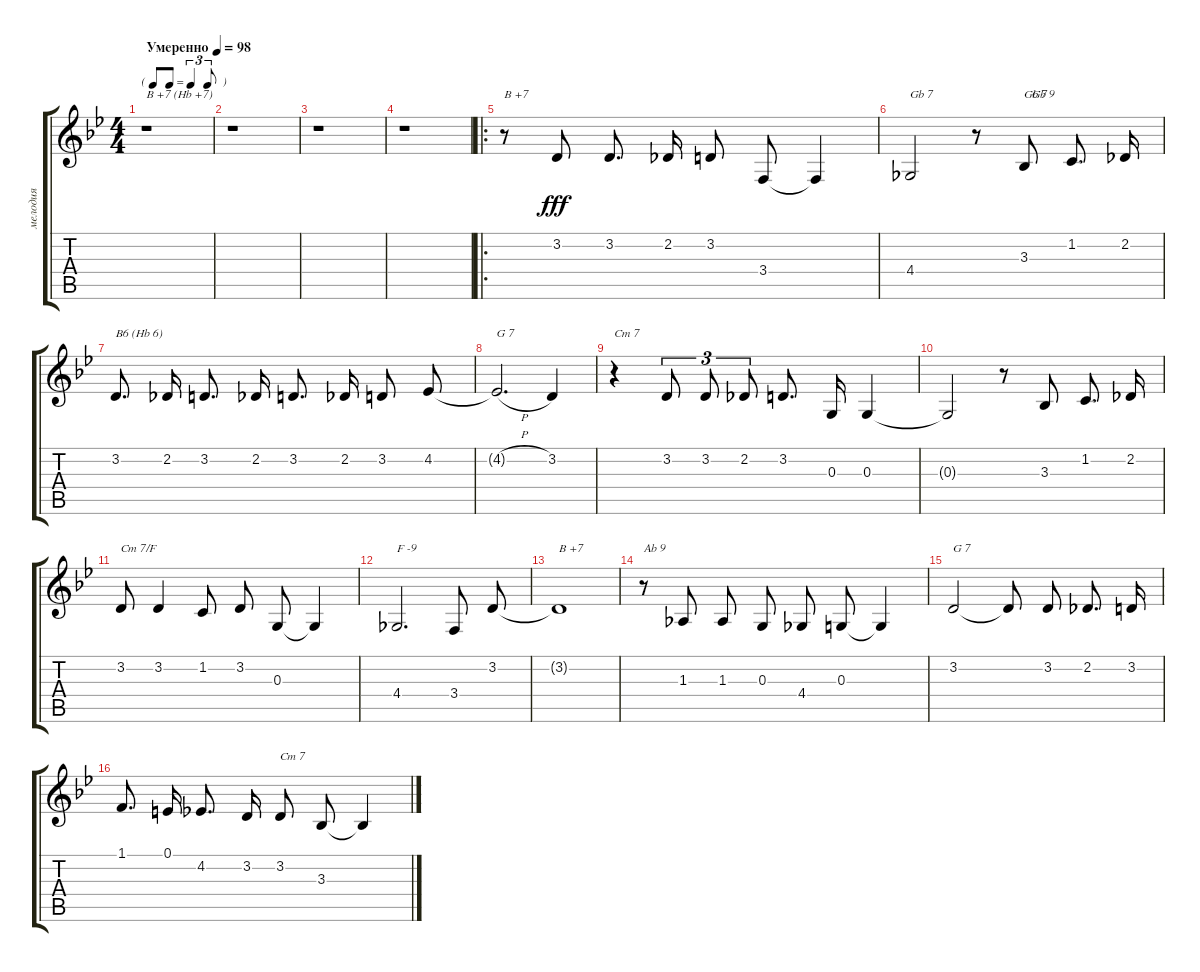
\track ("мелодия" "мелодия") {instrument accordion}
\staff {score tabs}
\tuning (E4 B3 G3 D3 A2 E2) {hide}
\ts (4 4)
\tf triplet8th
\tempo (98 "Умеренно")
\clef g2
\ks gminor
r.1{txt "B +7 (Hb +7)" dy fff instrument accordion} |
r.1 |
r.1 |
r.1 |
\ro
r.8{txt "B +7"} 3.2.8 3.2.8{d beam split} 2.2.16 3.2.8{beam split} 3.4.8 3.4{t}.4 |
4.4.2{txt "Gb 7                                 Gb 9"} r.8 3.3.8{txt "Gb 7"} 1.2.8{d beam split} 2.2.16 |
3.2.8{d txt "B6 (Hb 6)" beam split} 2.2.16 3.2.8{d beam split} 2.2.16 3.2.8{d beam split} 2.2.16 3.2.8{beam split} 4.2.8 |
4.2{h t}.2{d txt "G 7"} 3.2.4 |
r.4{txt "Cm 7"} 3.2.8{tu (3 2) beam split} 3.2.8{tu (3 2) beam split} 2.2.8{tu (3 2)} 3.2.8{d beam split} 0.3.16 0.3.4 |
0.3{t}.2 r.8 3.3.8 1.2.8{d beam split} 2.2.16 |
3.2.8{txt "Cm 7/F"} 3.2.4 1.2.8 3.2.8{beam split} 0.3.8 0.3{t}.4 |
4.4.2{d txt "F -9"} 3.4.8{beam split} 3.2.8 |
3.2{t}.1{txt "B +7"} |
r.8{txt "Ab 9"} 1.3.8 1.3.8{beam split} 0.3.8 4.4.8{beam split} 0.3.8 0.3{t}.4 |
3.2.2{txt "G 7"} 3.2{t}.8{beam split} 3.2.8 2.2.8{d beam split} 3.2.16 |
1.1.8{d beam split} 0.1.16 4.2.8{d beam split} 3.2.16 3.2.8{txt "Cm 7" beam split} 3.3.8 3.3{t}.4
